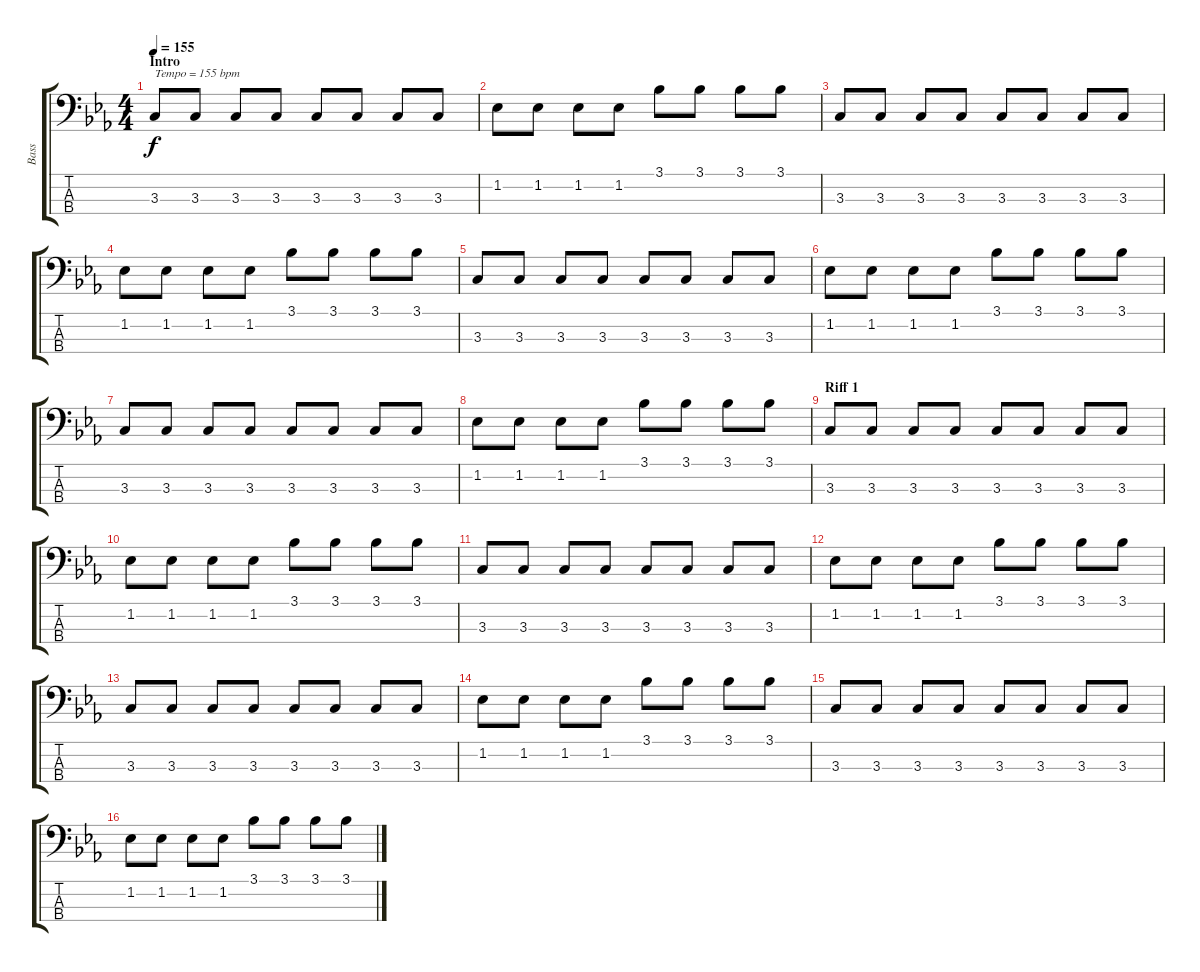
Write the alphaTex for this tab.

\track ("Bass" "Bass") {instrument electricbasspick}
\staff {score tabs}
\tuning (G2 D2 A1 E1) {hide}
\ts (4 4)
\section ("" "Intro")
\tempo 155
\clef f4
\ks cminor
3.3.8{txt "Tempo = 155 bpm" dy f} 3.3.8 3.3.8 3.3.8 3.3.8 3.3.8 3.3.8 3.3.8 |
1.2.8 1.2.8 1.2.8 1.2.8 3.1.8 3.1.8 3.1.8 3.1.8 |
3.3.8 3.3.8 3.3.8 3.3.8 3.3.8 3.3.8 3.3.8 3.3.8 |
1.2.8 1.2.8 1.2.8 1.2.8 3.1.8 3.1.8 3.1.8 3.1.8 |
3.3.8 3.3.8 3.3.8 3.3.8 3.3.8 3.3.8 3.3.8 3.3.8 |
1.2.8 1.2.8 1.2.8 1.2.8 3.1.8 3.1.8 3.1.8 3.1.8 |
3.3.8 3.3.8 3.3.8 3.3.8 3.3.8 3.3.8 3.3.8 3.3.8 |
1.2.8 1.2.8 1.2.8 1.2.8 3.1.8 3.1.8 3.1.8 3.1.8 |
\section ("" "Riff 1")
3.3.8 3.3.8 3.3.8 3.3.8 3.3.8 3.3.8 3.3.8 3.3.8 |
1.2.8 1.2.8 1.2.8 1.2.8 3.1.8 3.1.8 3.1.8 3.1.8 |
3.3.8 3.3.8 3.3.8 3.3.8 3.3.8 3.3.8 3.3.8 3.3.8 |
1.2.8 1.2.8 1.2.8 1.2.8 3.1.8 3.1.8 3.1.8 3.1.8 |
3.3.8 3.3.8 3.3.8 3.3.8 3.3.8 3.3.8 3.3.8 3.3.8 |
1.2.8 1.2.8 1.2.8 1.2.8 3.1.8 3.1.8 3.1.8 3.1.8 |
3.3.8 3.3.8 3.3.8 3.3.8 3.3.8 3.3.8 3.3.8 3.3.8 |
1.2.8 1.2.8 1.2.8 1.2.8 3.1.8 3.1.8 3.1.8 3.1.8
